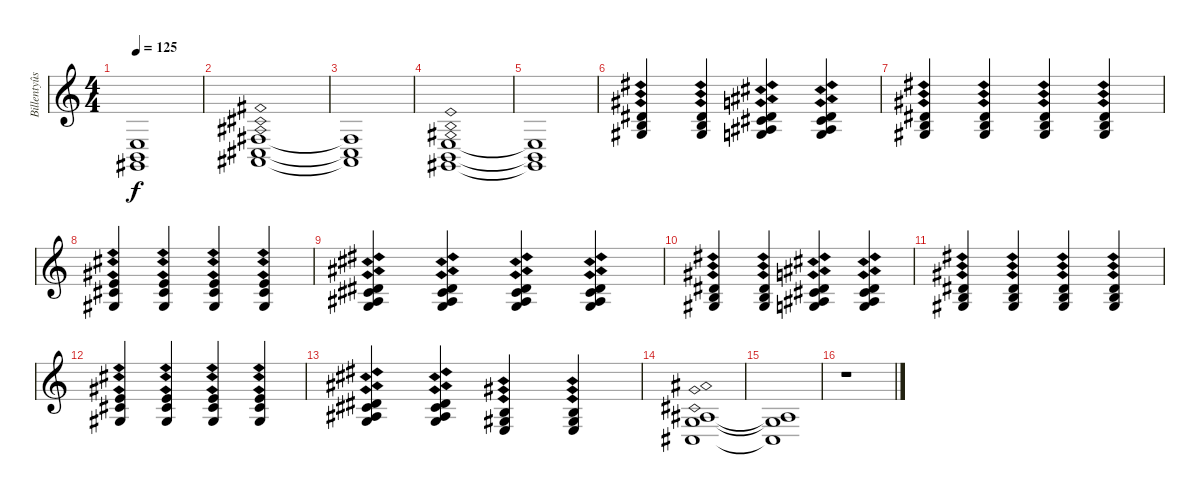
\track ("Billentyûs (Mats Olausson)" "Billentyûs") {instrument synthstrings1}
\staff {score}
\tuning (E4 B3 G3 D3 A2 E2 B1) {hide}
\ts (4 4)
\tempo 125
\clef g2
\ks c
(2.4{t} 2.5{t} 4.6{t}).1{dy f} |
(4.4{ph 12} 4.5{ph 12} 6.6{ph 12}).1 |
(4.4{t} 4.5{t} 6.6{t}).1 |
(2.4{ph 12} 2.5{ph 12} 4.6{ph 12}).1 |
(2.4{t} 2.5{t} 4.6{t}).1 |
(4.2{ph 12} 4.3{ph 12} 6.4{ph 12}).4 (4.2{ph 12} 4.3{ph 12} 6.4{ph 12}).4 (4.2{ph 12} 6.3{ph 12} 8.4{ph 12} 10.5{ph 12}).4 (4.2{ph 12} 6.3{ph 12} 8.4{ph 12} 10.5{ph 12}).4 |
(4.2{ph 12} 4.3{ph 12} 6.4{ph 12}).4 (4.2{ph 12} 4.3{ph 12} 6.4{ph 12}).4 (4.2{ph 12} 4.3{ph 12} 6.4{ph 12}).4 (4.2{ph 12} 4.3{ph 12} 6.4{ph 12}).4 |
(0.1{ph 12} 2.2{ph 12} 1.3{ph 12}).4 (0.1{ph 12} 2.2{ph 12} 1.3{ph 12}).4 (0.1{ph 12} 2.2{ph 12} 1.3{ph 12}).4 (0.1{ph 12} 2.2{ph 12} 1.3{ph 12}).4 |
(4.2{ph 12} 6.3{ph 12} 8.4{ph 12} 10.5{ph 12}).4 (4.2{ph 12} 6.3{ph 12} 8.4{ph 12} 10.5{ph 12}).4 (4.2{ph 12} 6.3{ph 12} 8.4{ph 12} 10.5{ph 12}).4 (4.2{ph 12} 6.3{ph 12} 8.4{ph 12} 10.5{ph 12}).4 |
(4.2{ph 12} 4.3{ph 12} 6.4{ph 12}).4 (4.2{ph 12} 4.3{ph 12} 6.4{ph 12}).4 (4.2{ph 12} 6.3{ph 12} 8.4{ph 12} 10.5{ph 12}).4 (4.2{ph 12} 6.3{ph 12} 8.4{ph 12} 10.5{ph 12}).4 |
(4.2{ph 12} 4.3{ph 12} 6.4{ph 12}).4 (4.2{ph 12} 4.3{ph 12} 6.4{ph 12}).4 (4.2{ph 12} 4.3{ph 12} 6.4{ph 12}).4 (4.2{ph 12} 4.3{ph 12} 6.4{ph 12}).4 |
(0.1{ph 12} 2.2{ph 12} 1.3{ph 12}).4 (0.1{ph 12} 2.2{ph 12} 1.3{ph 12}).4 (0.1{ph 12} 2.2{ph 12} 1.3{ph 12}).4 (0.1{ph 12} 2.2{ph 12} 1.3{ph 12}).4 |
(4.2{ph 12} 6.3{ph 12} 8.4{ph 12} 10.5{ph 12}).4 (4.2{ph 12} 6.3{ah 12} 8.4{ph 12} 10.5{ph 12}).4 (0.2{ph 12} 1.3{ph 12} 2.4{ph 12}).4 (0.2{ph 12} 1.3{ph 12} 2.4{ph 12}).4 |
(3.3{ph 12} 5.4{ph 12} 4.5{ph 12}).1 |
(3.3{t} 5.4{t} 4.5{t}).1 |
r.1
